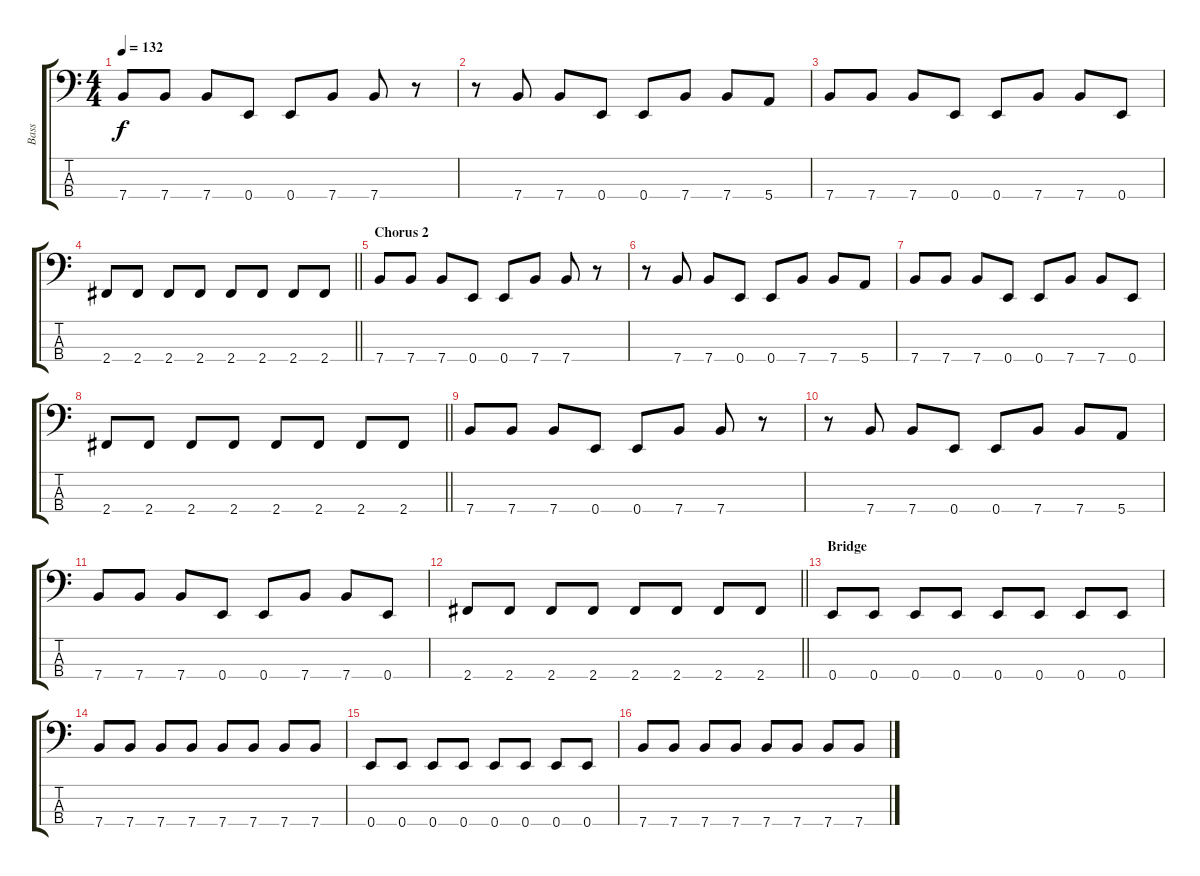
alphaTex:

\track ("Bass " "Bass ") {instrument electricbassfinger}
\staff {score tabs}
\tuning (G2 D2 A1 E1) {hide}
\ts (4 4)
\tempo 132
\clef f4
\ks c
7.4.8{dy f} 7.4.8 7.4.8 0.4.8 0.4.8 7.4.8 7.4.8 r.8 |
r.8 7.4.8 7.4.8 0.4.8 0.4.8 7.4.8 7.4.8 5.4.8 |
7.4.8 7.4.8 7.4.8 0.4.8 0.4.8 7.4.8 7.4.8 0.4.8 |
\barLineRight lightlight
2.4.8 2.4.8 2.4.8 2.4.8 2.4.8 2.4.8 2.4.8 2.4.8 |
\section ("" "Chorus 2")
7.4.8 7.4.8 7.4.8 0.4.8 0.4.8 7.4.8 7.4.8 r.8 |
r.8 7.4.8 7.4.8 0.4.8 0.4.8 7.4.8 7.4.8 5.4.8 |
7.4.8 7.4.8 7.4.8 0.4.8 0.4.8 7.4.8 7.4.8 0.4.8 |
\barLineRight lightlight
2.4.8 2.4.8 2.4.8 2.4.8 2.4.8 2.4.8 2.4.8 2.4.8 |
7.4.8 7.4.8 7.4.8 0.4.8 0.4.8 7.4.8 7.4.8 r.8 |
r.8 7.4.8 7.4.8 0.4.8 0.4.8 7.4.8 7.4.8 5.4.8 |
7.4.8 7.4.8 7.4.8 0.4.8 0.4.8 7.4.8 7.4.8 0.4.8 |
\barLineRight lightlight
2.4.8 2.4.8 2.4.8 2.4.8 2.4.8 2.4.8 2.4.8 2.4.8 |
\section ("" "Bridge")
0.4.8 0.4.8 0.4.8 0.4.8 0.4.8 0.4.8 0.4.8 0.4.8 |
7.4.8 7.4.8 7.4.8 7.4.8 7.4.8 7.4.8 7.4.8 7.4.8 |
0.4.8 0.4.8 0.4.8 0.4.8 0.4.8 0.4.8 0.4.8 0.4.8 |
7.4.8 7.4.8 7.4.8 7.4.8 7.4.8 7.4.8 7.4.8 7.4.8
